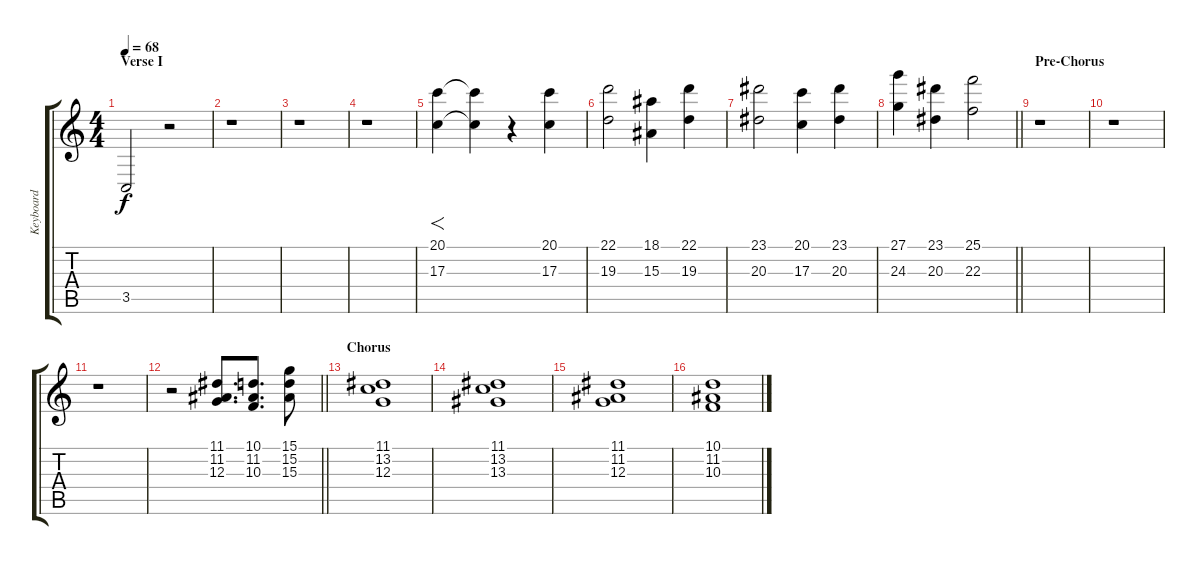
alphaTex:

\track ("Keyboard" "Keyboard") {instrument stringensemble1}
\staff {score tabs}
\tuning (E4 B3 G3 D3 A2 E2) {hide}
\ts (4 4)
\section ("" "Verse I")
\tempo 68
\clef g2
\ks c
3.5.2{dy f} r.2 |
r.1 |
r.1 |
r.1 |
(20.1 17.3).4{f volume 13 instrument stringensemble1} (20.1{t} 17.3{t}).4 r.4 (20.1 17.3).4 |
(22.1 19.3).2 (18.1 15.3).4 (22.1 19.3).4 |
(23.1 20.3).2 (20.1 17.3).4 (23.1 20.3).4 |
\barLineRight lightlight
(27.1 24.3).4 (23.1 20.3).4 (25.1 22.3).2 |
\section ("" "Pre-Chorus")
r.1 |
r.1 |
r.1 |
\barLineRight lightlight
r.2 (11.1 11.2 12.3).8{d} (10.1 11.2 10.3).8{d} (15.1 15.2 15.3).8 |
\section ("" "Chorus")
(11.1 13.2 12.3).1 |
(11.1 13.2 13.3).1 |
(11.1 11.2 12.3).1 |
(10.1 11.2 10.3).1
